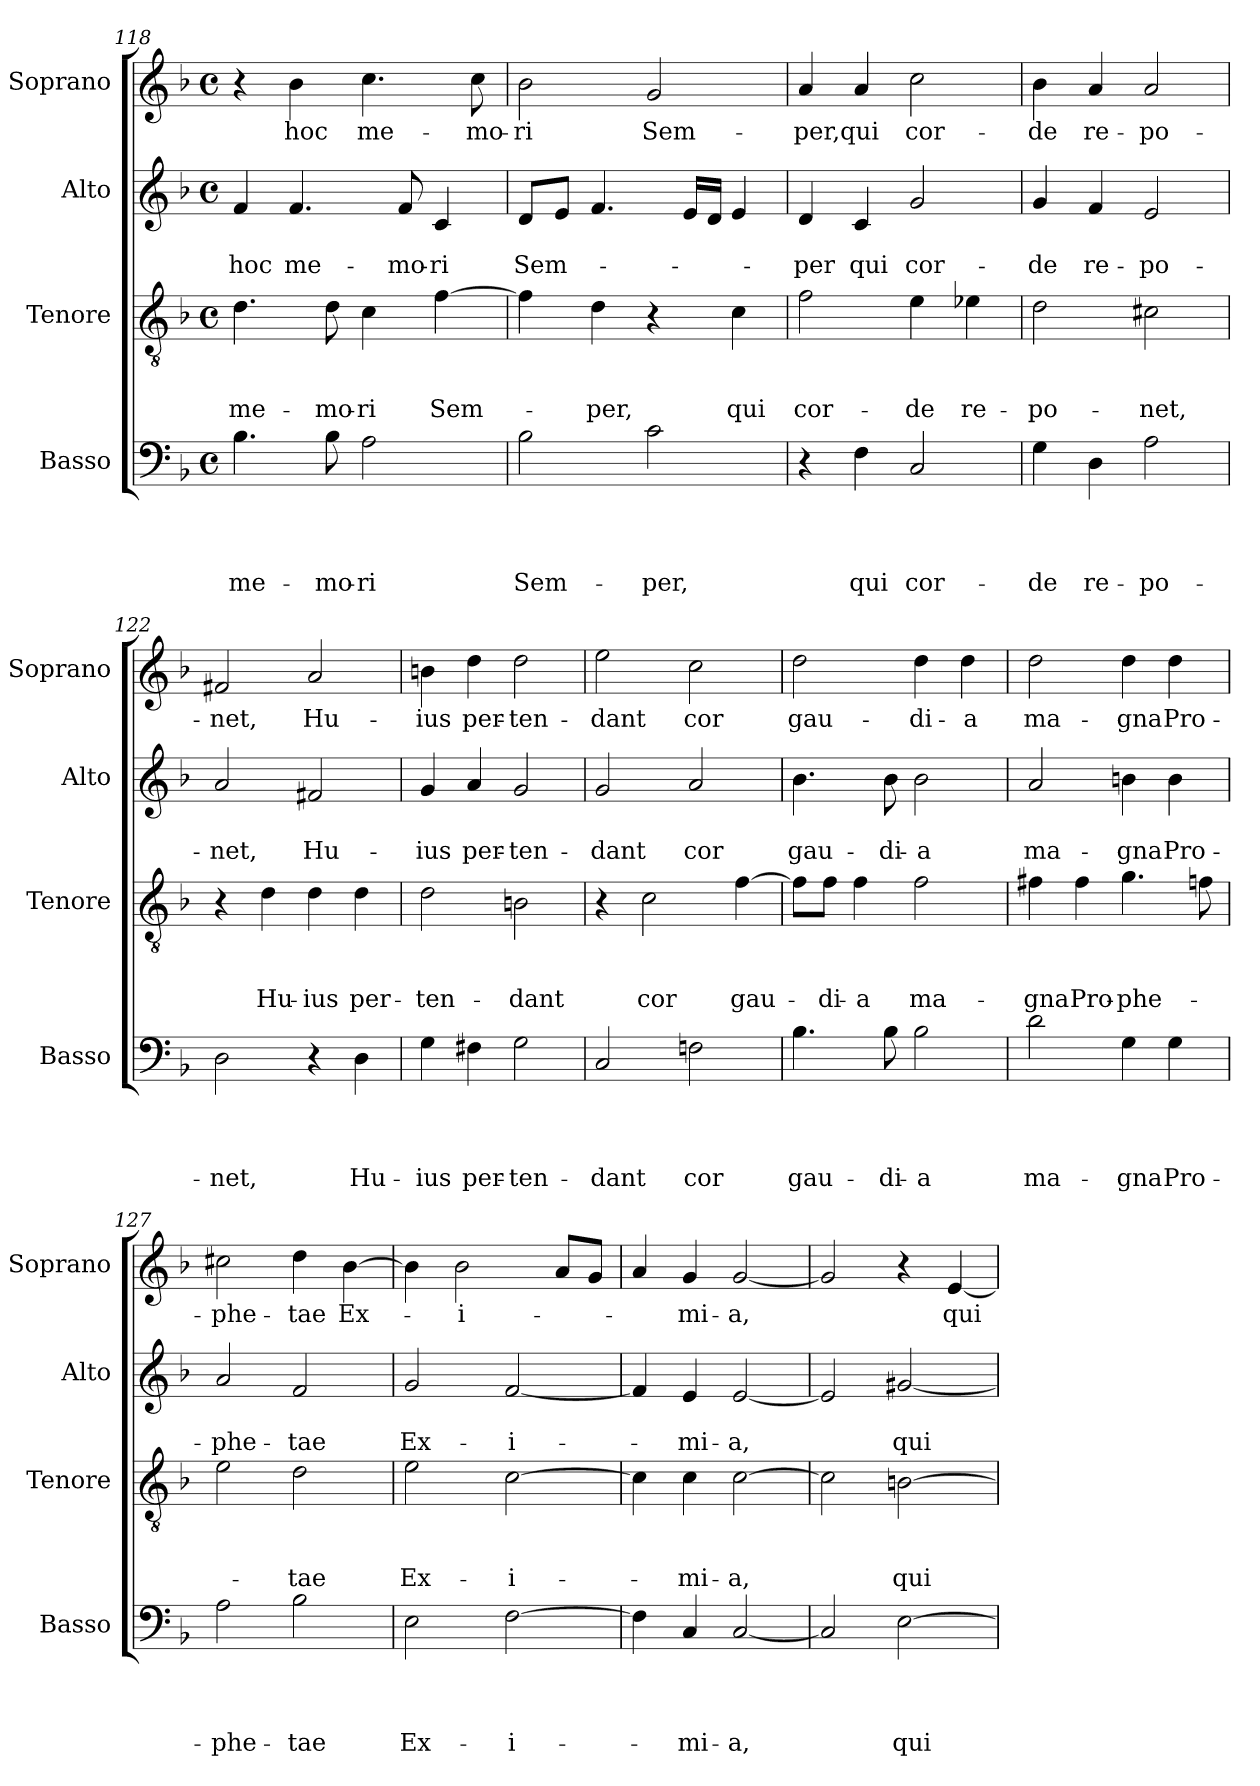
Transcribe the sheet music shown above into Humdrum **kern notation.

**kern	**text	**text	**text	**text	**kern	**text	**text	**text	**kern	**text	**text	**kern	**text
*part4	*part4	*part4	*part4	*part4	*part3	*part3	*part3	*part3	*part2	*part2	*part2	*part1	*part1
*staff4	*staff4	*staff4	*staff4	*staff4	*staff3	*staff3	*staff3	*staff3	*staff2	*staff2	*staff2	*staff1	*staff1
*I"Basso	*	*	*	*	*I"Tenore	*	*	*	*I"Alto	*	*	*I"Soprano	*
*I'Basso	*	*	*	*	*I'Tenore	*	*	*	*I'Alto	*	*	*I'Soprano	*
*clefF4	*	*	*	*	*clefGv2	*	*	*	*clefG2	*	*	*clefG2	*
*k[b-]	*	*	*	*	*k[b-]	*	*	*	*k[b-]	*	*	*k[b-]	*
*F:	*	*	*	*	*F:	*	*	*	*F:	*	*	*F:	*
*M4/4	*	*	*	*	*M4/4	*	*	*	*M4/4	*	*	*M4/4	*
*met(c)	*	*	*	*	*met(c)	*	*	*	*met(c)	*	*	*met(c)	*
=118	=118	=118	=118	=118	=118	=118	=118	=118	=118	=118	=118	=118	=118
!	!	!	!	!LO:LY:b	!	!	!	!LO:LY:b	!	!	!LO:LY:b	!	!
4.B-\	.	.	.	me-	4.d\	.	.	me-	4f/	.	hoc	4r	.
!	!	!	!	!	!	!	!	!	!	!	!LO:LY:b	!	!LO:LY:b
.	.	.	.	.	.	.	.	.	4.f/	.	me-	4b-\	hoc
!	!	!	!	!LO:LY:b	!	!	!	!LO:LY:b	!	!	!	!	!
8B-\	.	.	.	-mo-	8d\	.	.	-mo-	.	.	.	.	.
!	!	!	!	!LO:LY:b:rj	!	!	!	!LO:LY:b:rj	!	!	!	!	!LO:LY:b
2A\	.	.	.	-ri	4c\	.	.	-ri	.	.	.	4.cc\	me-
!	!	!	!	!	!	!	!	!	!	!	!LO:LY:b	!	!
.	.	.	.	.	.	.	.	.	8f/	.	-mo-	.	.
!	!	!	!	!	!	!	!	!LO:LY:b	!	!	!LO:LY:b:rj	!	!
.	.	.	.	.	[>4f\	.	.	Sem-	4c/	.	-ri	.	.
!	!	!	!	!	!	!	!	!	!	!	!	!	!LO:LY:b
.	.	.	.	.	.	.	.	.	.	.	.	8cc\	-mo-
=119	=119	=119	=119	=119	=119	=119	=119	=119	=119	=119	=119	=119	=119
!	!	!	!	!LO:LY:b	!	!	!	!	!	!	!LO:LY:b	!	!LO:LY:b
2B-\	.	.	.	Sem-	4f\]	.	.	.	8d/L	.	Sem-	2b-\	-ri
.	.	.	.	.	.	.	.	.	8e/J	.	.	.	.
!	!	!	!	!	!	!	!	!LO:LY:b	!	!	!	!	!
.	.	.	.	.	4d\	.	.	-per,	4.f/	.	.	.	.
!	!	!	!	!LO:LY:b	!	!	!	!	!	!	!	!	!LO:LY:b
2c\	.	.	.	-per,	4r	.	.	.	.	.	.	2g/	Sem-
.	.	.	.	.	.	.	.	.	16e/LL	.	.	.	.
.	.	.	.	.	.	.	.	.	16d/JJ	.	.	.	.
!	!	!	!	!	!	!	!	!LO:LY:b	!	!	!	!	!
.	.	.	.	.	4c\	.	.	qui	4e/	.	.	.	.
=120	=120	=120	=120	=120	=120	=120	=120	=120	=120	=120	=120	=120	=120
!	!	!	!	!	!	!	!	!LO:LY:b	!	!	!LO:LY:b	!	!LO:LY:b
4r	.	.	.	.	2f\	.	.	cor-	4d/	.	-per	4a/	-per,qui
!	!	!	!	!LO:LY:b	!	!	!	!	!	!	!LO:LY:b	!	!
4F\	.	.	.	qui	.	.	.	.	4c/	.	qui	4a/	.
!	!	!	!	!LO:LY:b	!	!	!	!LO:LY:b	!	!	!LO:LY:b	!	!LO:LY:b
2C/	.	.	.	cor-	4e\	.	.	-de	2g/	.	cor-	2cc\	cor-
!	!	!	!	!	!	!	!	!LO:LY:b	!	!	!	!	!
.	.	.	.	.	4e-X\	.	.	re-	.	.	.	.	.
!!LO:LB:g=z
=121	=121	=121	=121	=121	=121	=121	=121	=121	=121	=121	=121	=121	=121
!	!	!	!	!LO:LY:b	!	!	!	!LO:LY:b	!	!	!LO:LY:b	!	!LO:LY:b
4G\	.	.	.	-de	2d\	.	.	-po-	4g/	.	-de	4b-\	-de
!	!	!	!	!LO:LY:b	!	!	!	!	!	!	!LO:LY:b	!	!LO:LY:b
4D\	.	.	.	re-	.	.	.	.	4f/	.	re-	4a/	re-
!	!	!	!	!LO:LY:b	!	!	!	!LO:LY:b	!	!	!LO:LY:b	!	!LO:LY:b
2A\	.	.	.	-po-	2c#X\	.	.	-net,	2e/	.	-po-	2a/	-po-
=122	=122	=122	=122	=122	=122	=122	=122	=122	=122	=122	=122	=122	=122
!	!	!	!	!LO:LY:b	!	!	!	!	!	!	!LO:LY:b	!	!LO:LY:b
2D\	.	.	.	-net,	4r	.	.	.	2a/	.	-net,	2f#X/	-net,
!	!	!	!	!	!	!	!	!LO:LY:b	!	!	!	!	!
.	.	.	.	.	4d\	.	.	Hu-	.	.	.	.	.
!	!	!	!	!	!	!	!	!LO:LY:b:rj	!	!	!LO:LY:b	!	!LO:LY:b
4r	.	.	.	.	4d\	.	.	-ius	2f#X/	.	Hu-	2a/	Hu-
!	!	!	!	!LO:LY:b	!	!	!	!LO:LY:b	!	!	!	!	!
4D\	.	.	.	Hu-	4d\	.	.	per-	.	.	.	.	.
=123	=123	=123	=123	=123	=123	=123	=123	=123	=123	=123	=123	=123	=123
!	!	!	!	!LO:LY:b	!	!	!	!LO:LY:b	!	!	!LO:LY:b	!	!LO:LY:b
4G\	.	.	.	-ius	2d\	.	.	-ten-	4g/	.	-ius	4bn\	-ius
!	!	!	!	!LO:LY:b	!	!	!	!	!	!	!LO:LY:b	!	!LO:LY:b
4F#X\	.	.	.	per-	.	.	.	.	4a/	.	per-	4dd\	per-
!	!	!	!	!LO:LY:b	!	!	!	!LO:LY:b	!	!	!LO:LY:b	!	!LO:LY:b
2G\	.	.	.	-ten-	2Bn\	.	.	-dant	2g/	.	-ten-	2dd\	-ten-
=124	=124	=124	=124	=124	=124	=124	=124	=124	=124	=124	=124	=124	=124
!	!	!	!	!LO:LY:b	!	!	!	!	!	!	!LO:LY:b	!	!LO:LY:b
2C/	.	.	.	-dant	4r	.	.	.	2g/	.	-dant	2ee\	-dant
!	!	!	!	!	!	!	!	!LO:LY:b	!	!	!	!	!
.	.	.	.	.	2c\	.	.	cor	.	.	.	.	.
!	!	!	!	!LO:LY:b	!	!	!	!	!	!	!LO:LY:b	!	!LO:LY:b
2Fn\	.	.	.	cor	.	.	.	.	2a/	.	cor	2cc\	cor
!	!	!	!	!	!	!	!	!LO:LY:b	!	!	!	!	!
.	.	.	.	.	[>4f\	.	.	gau-	.	.	.	.	.
=125	=125	=125	=125	=125	=125	=125	=125	=125	=125	=125	=125	=125	=125
!	!	!	!	!LO:LY:b	!	!	!	!	!	!	!LO:LY:b	!	!LO:LY:b
4.B-\	.	.	.	gau-	8f\L]	.	.	.	4.b-\	.	gau-	2dd\	gau-
!	!	!	!	!	!	!	!	!LO:LY:b	!	!	!	!	!
.	.	.	.	.	8f\J	.	.	-di-	.	.	.	.	.
!	!	!	!	!	!	!	!	!LO:LY:b	!	!	!	!	!
.	.	.	.	.	4f\	.	.	-a	.	.	.	.	.
!	!	!	!	!LO:LY:b	!	!	!	!	!	!	!LO:LY:b	!	!
8B-\	.	.	.	-di-	.	.	.	.	8b-\	.	-di-	.	.
!	!	!	!	!LO:LY:b	!	!	!	!LO:LY:b	!	!	!LO:LY:b	!	!LO:LY:b
2B-\	.	.	.	-a	2f\	.	.	ma-	2b-\	.	-a	4dd\	-di-
!	!	!	!	!	!	!	!	!	!	!	!	!	!LO:LY:b
.	.	.	.	.	.	.	.	.	.	.	.	4dd\	-a
=126	=126	=126	=126	=126	=126	=126	=126	=126	=126	=126	=126	=126	=126
!	!	!	!	!LO:LY:b	!	!	!	!LO:LY:b	!	!	!LO:LY:b	!	!LO:LY:b
2d\	.	.	.	ma-	4f#X\	.	.	-gna	2a/	.	ma-	2dd\	ma-
!	!	!	!	!	!	!	!	!LO:LY:b	!	!	!	!	!
.	.	.	.	.	4f#\	.	.	Pro-	.	.	.	.	.
!	!	!	!	!LO:LY:b	!	!	!	!LO:LY:b	!	!	!LO:LY:b	!	!LO:LY:b
4G\	.	.	.	-gna	4.g\	.	.	-phe-	4bn\	.	-gna	4dd\	-gna
!	!	!	!	!LO:LY:b	!	!	!	!	!	!	!LO:LY:b	!	!LO:LY:b
4G\	.	.	.	Pro-	.	.	.	.	4b\	.	Pro-	4dd\	Pro-
.	.	.	.	.	8fn\	.	.	.	.	.	.	.	.
=127	=127	=127	=127	=127	=127	=127	=127	=127	=127	=127	=127	=127	=127
!	!	!	!	!LO:LY:b	!	!	!	!	!	!	!LO:LY:b	!	!LO:LY:b
2A\	.	.	.	-phe-	2e\	.	.	.	2a/	.	-phe-	2cc#X\	-phe-
!	!	!	!	!LO:LY:b	!	!	!	!LO:LY:b	!	!	!LO:LY:b	!	!LO:LY:b
2B-\	.	.	.	-tae	2d\	.	.	-tae	2f/	.	-tae	4dd\	-tae
!	!	!	!	!	!	!	!	!	!	!	!	!	!LO:LY:b
.	.	.	.	.	.	.	.	.	.	.	.	[>4b-\	Ex-
=128	=128	=128	=128	=128	=128	=128	=128	=128	=128	=128	=128	=128	=128
!	!	!	!	!LO:LY:b	!	!	!	!LO:LY:b	!	!	!LO:LY:b	!	!
2E\	.	.	.	Ex-	2e\	.	.	Ex-	2g/	.	Ex-	4b-\]	.
!	!	!	!	!	!	!	!	!	!	!	!	!	!LO:LY:b:rj
.	.	.	.	.	.	.	.	.	.	.	.	2b-\	-i-
!	!	!	!	!LO:LY:b	!	!	!	!LO:LY:b:rj	!	!	!LO:LY:b:rj	!	!
[<2F\	.	.	.	-i-	[<2c\	.	.	-i-	[<2f/	.	-i-	.	.
.	.	.	.	.	.	.	.	.	.	.	.	8a/L	.
.	.	.	.	.	.	.	.	.	.	.	.	8g/J	.
!!LO:LB:g=z
=129	=129	=129	=129	=129	=129	=129	=129	=129	=129	=129	=129	=129	=129
4F\]	.	.	.	.	4c\]	.	.	.	4f/]	.	.	4a/	.
!	!	!	!	!LO:LY:b	!	!	!	!LO:LY:b	!	!	!LO:LY:b	!	!LO:LY:b
4C/	.	.	.	-mi-	4c\	.	.	-mi-	4e/	.	-mi-	4g/	-mi-
!	!	!	!	!LO:LY:b	!	!	!	!LO:LY:b	!	!	!LO:LY:b	!	!LO:LY:b
[<2C/	.	.	.	-a,	[>2c\	.	.	-a,	[<2e/	.	-a,	[<2g/	-a,
=130	=130	=130	=130	=130	=130	=130	=130	=130	=130	=130	=130	=130	=130
2C/]	.	.	.	.	2c\]	.	.	.	2e/]	.	.	2g/]	.
!	!	!	!	!LO:LY:b	!	!	!	!LO:LY:b	!	!	!LO:LY:b	!	!
[>2E\	.	.	.	qui	[>2Bn\	.	.	qui	[<2g#X/	.	qui	4r	.
!	!	!	!	!	!	!	!	!	!	!	!	!	!LO:LY:b
.	.	.	.	.	.	.	.	.	.	.	.	[<4e/	qui
=	=	=	=	=	=	=	=	=	=	=	=	=	=
*-	*-	*-	*-	*-	*-	*-	*-	*-	*-	*-	*-	*-	*-
